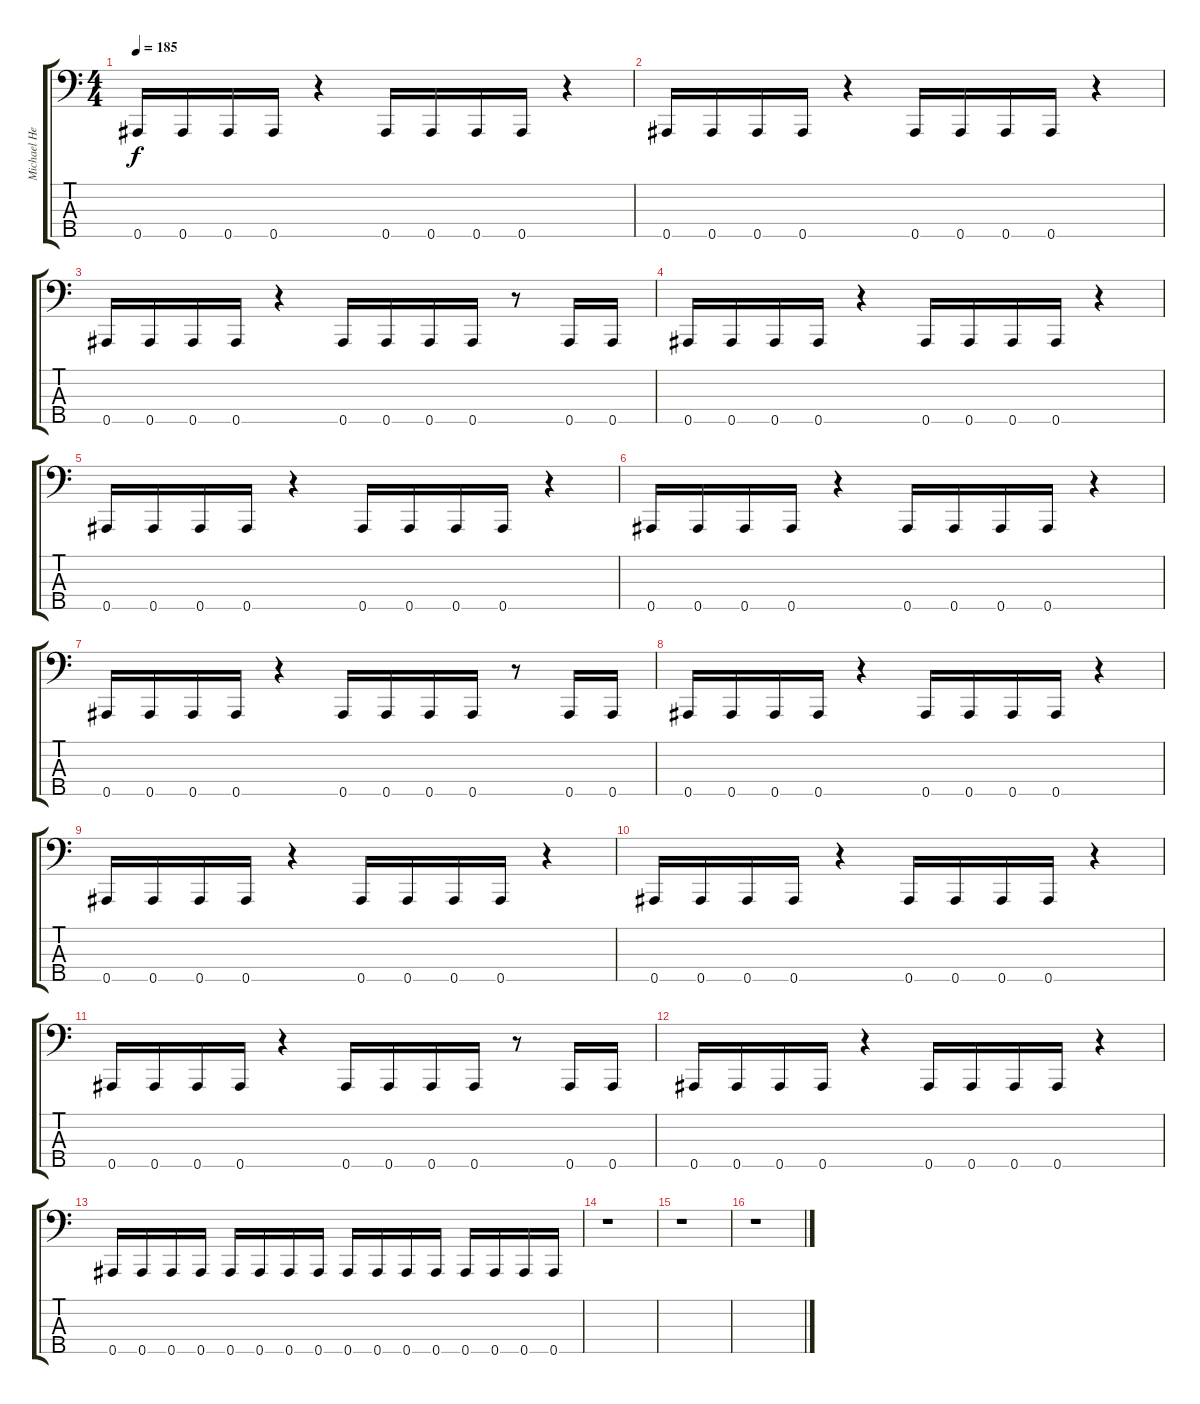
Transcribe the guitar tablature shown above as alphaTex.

\track ("Michael Hedlund" "Michael He") {instrument electricbassfinger}
\staff {score tabs}
\tuning (Gb2 Db2 Ab1 Eb1 Bb0) {hide}
\ts (4 4)
\tempo 185
\clef f4
\ks c
0.5.16{dy f} 0.5.16 0.5.16 0.5.16 r.4 0.5.16 0.5.16 0.5.16 0.5.16 r.4 |
0.5.16 0.5.16 0.5.16 0.5.16 r.4 0.5.16 0.5.16 0.5.16 0.5.16 r.4 |
0.5.16 0.5.16 0.5.16 0.5.16 r.4 0.5.16 0.5.16 0.5.16 0.5.16 r.8 0.5.16 0.5.16 |
0.5.16 0.5.16 0.5.16 0.5.16 r.4 0.5.16 0.5.16 0.5.16 0.5.16 r.4 |
0.5.16 0.5.16 0.5.16 0.5.16 r.4 0.5.16 0.5.16 0.5.16 0.5.16 r.4 |
0.5.16 0.5.16 0.5.16 0.5.16 r.4 0.5.16 0.5.16 0.5.16 0.5.16 r.4 |
0.5.16 0.5.16 0.5.16 0.5.16 r.4 0.5.16 0.5.16 0.5.16 0.5.16 r.8 0.5.16 0.5.16 |
0.5.16 0.5.16 0.5.16 0.5.16 r.4 0.5.16 0.5.16 0.5.16 0.5.16 r.4 |
0.5.16 0.5.16 0.5.16 0.5.16 r.4 0.5.16 0.5.16 0.5.16 0.5.16 r.4 |
0.5.16 0.5.16 0.5.16 0.5.16 r.4 0.5.16 0.5.16 0.5.16 0.5.16 r.4 |
0.5.16 0.5.16 0.5.16 0.5.16 r.4 0.5.16 0.5.16 0.5.16 0.5.16 r.8 0.5.16 0.5.16 |
0.5.16 0.5.16 0.5.16 0.5.16 r.4 0.5.16 0.5.16 0.5.16 0.5.16 r.4 |
0.5.16 0.5.16 0.5.16 0.5.16 0.5.16 0.5.16 0.5.16 0.5.16 0.5.16 0.5.16 0.5.16 0.5.16 0.5.16 0.5.16 0.5.16 0.5.16 |
r.1 |
r.1 |
r.1
